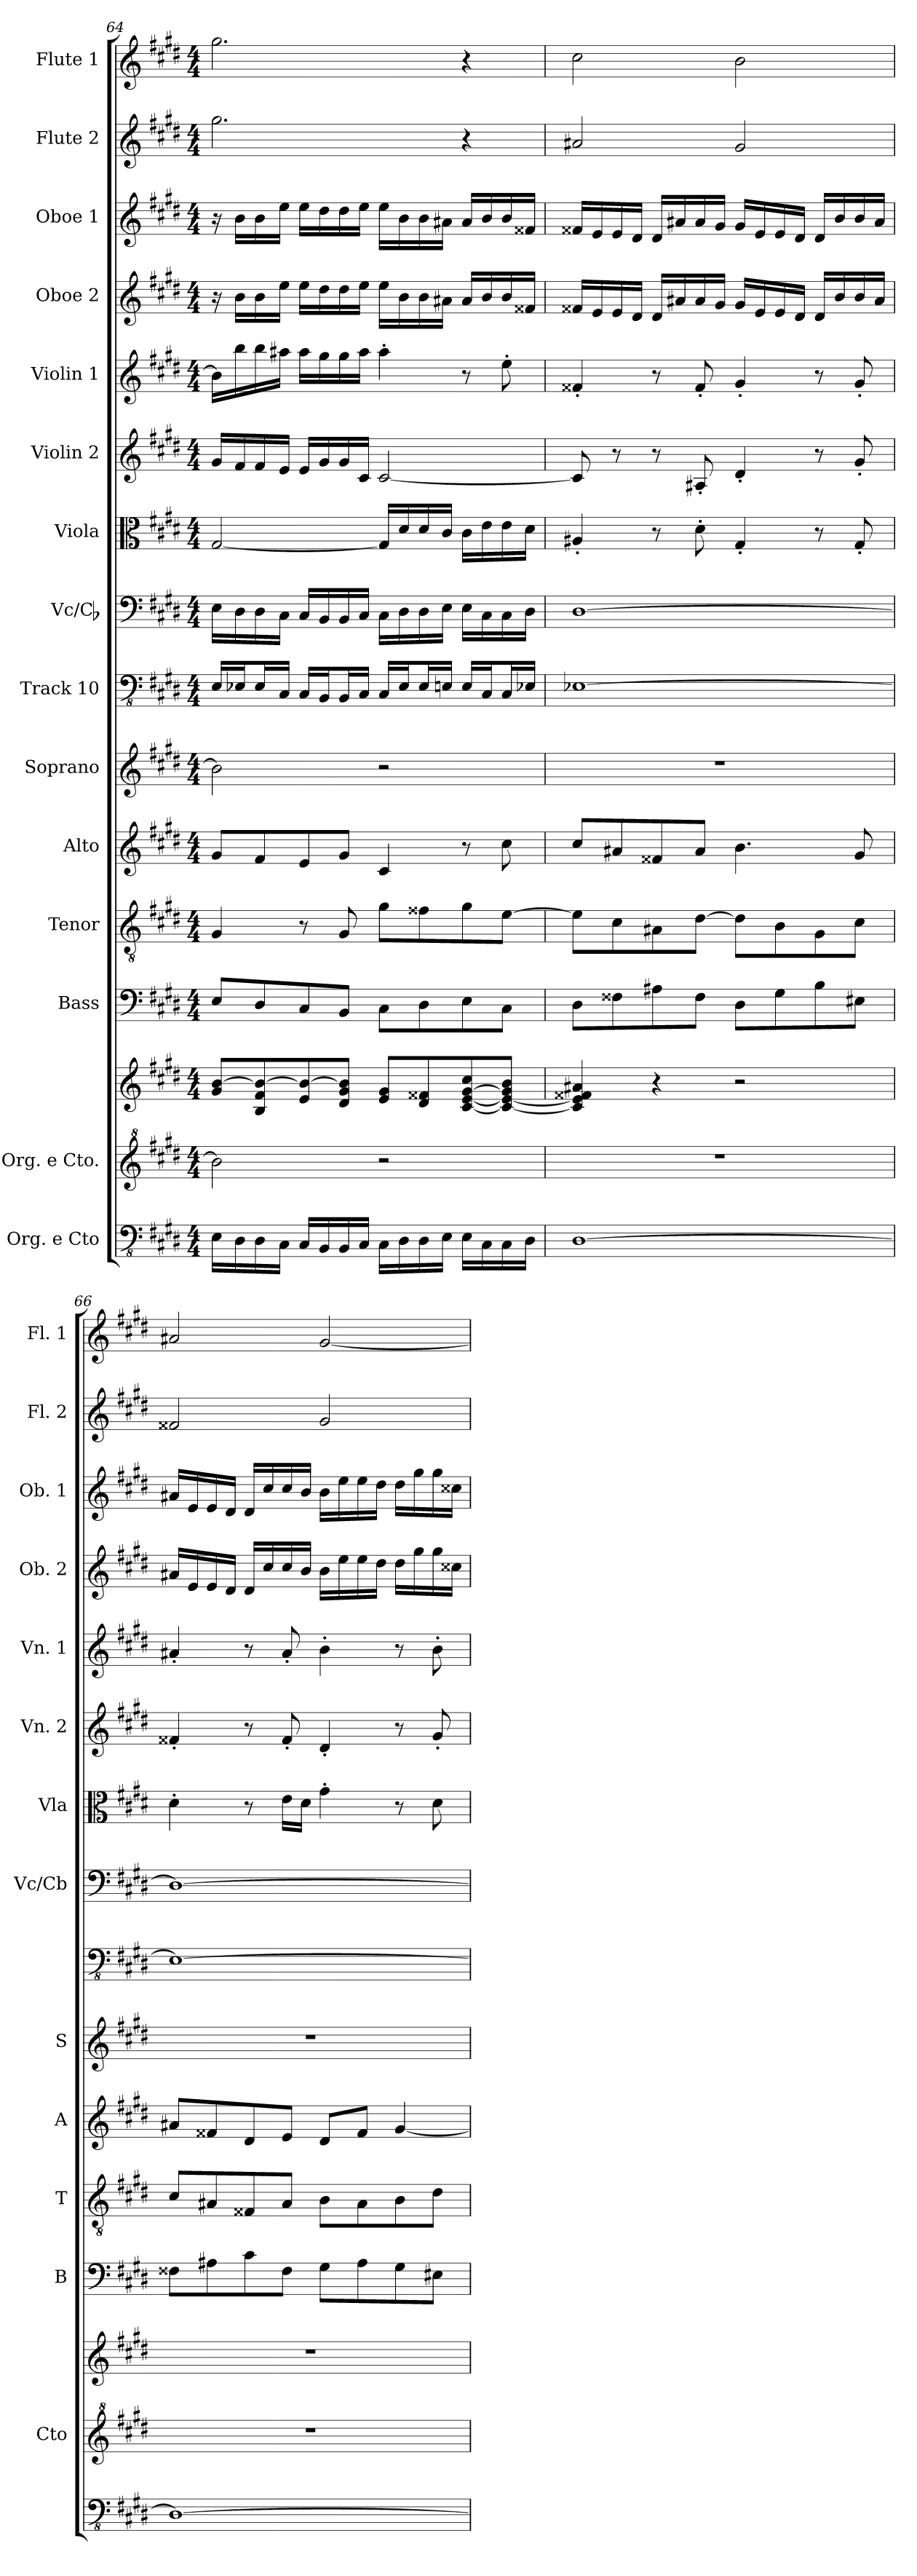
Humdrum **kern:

**kern	**kern	**kern	**kern	**kern	**kern	**kern	**kern	**kern	**kern	**kern	**kern	**kern	**kern	**kern	**kern
*part15	*part14	*part14	*part13	*part12	*part11	*part10	*part9	*part8	*part7	*part6	*part5	*part4	*part3	*part2	*part1
*staff16	*staff15	*staff14	*staff13	*staff12	*staff11	*staff10	*staff9	*staff8	*staff7	*staff6	*staff5	*staff4	*staff3	*staff2	*staff1
*I"Org. e Cto	*I"Org. e Cto.	*	*I"Bass	*I"Tenor	*I"Alto	*I"Soprano	*I"Track 10	*I"Vc/Cb	*I"Viola	*I"Violin 2	*I"Violin 1	*I"Oboe 2	*I"Oboe 1	*I"Flute 2	*I"Flute 1
*	*I'Cto	*	*I'B	*I'T	*I'A	*I'S	*	*I'Vc/Cb	*I'Vla	*I'Vn. 2	*I'Vn. 1	*I'Ob. 2	*I'Ob. 1	*I'Fl. 2	*I'Fl. 1
!!LO:PB:g=z
*clefFv4	*clefG^2	*clefG2	*clefF4	*clefGv2	*clefG2	*clefG2	*clefFv4	*clefF4	*clefC3	*clefG2	*clefG2	*clefG2	*clefG2	*clefG2	*clefG2
*k[f#c#g#d#]	*k[f#c#g#d#]	*k[f#c#g#d#]	*k[f#c#g#d#]	*k[f#c#g#d#]	*k[f#c#g#d#]	*k[f#c#g#d#]	*k[f#c#g#d#]	*k[f#c#g#d#]	*k[f#c#g#d#]	*k[f#c#g#d#]	*k[f#c#g#d#]	*k[f#c#g#d#]	*k[f#c#g#d#]	*k[f#c#g#d#]	*k[f#c#g#d#]
*M4/4	*M4/4	*M4/4	*M4/4	*M4/4	*M4/4	*M4/4	*M4/4	*M4/4	*M4/4	*M4/4	*M4/4	*M4/4	*M4/4	*M4/4	*M4/4
=64	=64	=64	=64	=64	=64	=64	=64	=64	=64	=64	=64	=64	=64	=64	=64
16EE\LL	2bb\]	8g#/ [8b/L	8E/L	4G#/	8g#/L	2b\]	16EE/LL	16E\LL	[2G#/	16g#/LL	16b\LL]	16r	16r	2.gg#\	2.gg#\
16DD#\	.	.	.	.	.	.	16EE-X/J	16D#\	.	16f#/	16bb\	16b\LL	16b\LL	.	.
16DD#\	.	8B/ 8f#/ 8b/_	8D#/	.	8f#/	.	16EE-/L	16D#\	.	16f#/	16bb\	16b\	16b\	.	.
16CC#\JJ	.	.	.	.	.	.	16CC#/JJ	16C#\JJ	.	16e/JJ	16aa#X\JJ	16ee\JJ	16ee\JJ	.	.
16CC#/LL	.	8e/ 8b/_	8C#/	8r	8e/	.	16CC#/LL	16C#/LL	.	16e/LL	16aa#\LL	16ee\LL	16ee\LL	.	.
16BBB/	.	.	.	.	.	.	16BBB/J	16BB/	.	16g#/	16gg#\	16dd#\	16dd#\	.	.
16BBB/	.	8d#/ 8g#/ 8b/]J	8BB/J	8G#/	8g#/J	.	16BBB/L	16BB/	.	16g#/	16gg#\	16dd#\	16dd#\	.	.
16CC#/JJ	.	.	.	.	.	.	16CC#/JJ	16C#/JJ	.	16c#/JJ	16aa#\JJ	16ee\JJ	16ee\JJ	.	.
16CC#\LL	2r	8e/ 8g#/L	8C#\L	8g#\L	4c#/	2r	16CC#/LL	16C#\LL	16G#/LL]	[2c#/	4aa#'\	16ee\LL	16ee\LL	.	.
16DD#\	.	.	.	.	.	.	16EE-/J	16D#\	16d#/	.	.	16b\	16b\	.	.
16DD#\	.	8d#/ 8f##X/	8D#\	8f##X\	.	.	16EE-/L	16D#\	16d#/	.	.	16b\	16b\	.	.
16EE\JJ	.	.	.	.	.	.	16EEn/JJ	16E\JJ	16c#/JJ	.	.	16a#X\JJ	16a#X\JJ	.	.
16EE\LL	.	[8c#/ [8e/ [8g#/ 8cc#/	8E\	8g#\	8r	.	16EE/LL	16E\LL	16c#\LL	.	8r	16a#/LL	16a#/LL	4r	4r
16CC#\	.	.	.	.	.	.	16CC#/J	16C#\	16e\	.	.	16b/	16b/	.	.
16CC#\	.	8c#/_ 8e/_ 8g#/] 8b/J	8C#\J	[8e\J	8cc#\	.	16CC#/L	16C#\	16e\	.	8ee'\	16b/	16b/	.	.
16DD#\JJ	.	.	.	.	.	.	16EE-X/JJ	16D#\JJ	16d#\JJ	.	.	16f##X/JJ	16f##X/JJ	.	.
=65	=65	=65	=65	=65	=65	=65	=65	=65	=65	=65	=65	=65	=65	=65	=65
[1DD#	1r	4c#/] 4e/] 4f##X/ 4a#X/	8D#\L	8e\L]	8cc#/L	1r	[1EE-X	[1D#	4A#X'/	8c#/]	4f##X'/	16f##X/LL	16f##X/LL	2a#X/	2cc#\
.	.	.	.	.	.	.	.	.	.	.	.	16e/	16e/	.	.
.	.	.	8F##X\	8c#\	8a#X/	.	.	.	.	8r	.	16e/	16e/	.	.
.	.	.	.	.	.	.	.	.	.	.	.	16d#/JJ	16d#/JJ	.	.
.	.	4r	8A#X\	8A#X\	8f##X/	.	.	.	8r	8r	8r	16d#/LL	16d#/LL	.	.
.	.	.	.	.	.	.	.	.	.	.	.	16a#X/	16a#X/	.	.
.	.	.	8F##\J	[8d#\J	8a#/J	.	.	.	8d#'\	8A#X'/	8f##'/	16a#/	16a#/	.	.
.	.	.	.	.	.	.	.	.	.	.	.	16g#/JJ	16g#/JJ	.	.
.	.	2r	8D#\L	8d#\L]	4.b\	.	.	.	4G#'/	4d#'/	4g#'/	16g#/LL	16g#/LL	2g#/	2b\
.	.	.	.	.	.	.	.	.	.	.	.	16e/	16e/	.	.
.	.	.	8G#\	8B\	.	.	.	.	.	.	.	16e/	16e/	.	.
.	.	.	.	.	.	.	.	.	.	.	.	16d#/JJ	16d#/JJ	.	.
.	.	.	8B\	8G#\	.	.	.	.	8r	8r	8r	16d#/LL	16d#/LL	.	.
.	.	.	.	.	.	.	.	.	.	.	.	16b/	16b/	.	.
.	.	.	8E#X\J	8c#\J	8g#/	.	.	.	8G#'/	8g#'/	8g#'/	16b/	16b/	.	.
.	.	.	.	.	.	.	.	.	.	.	.	16a#/JJ	16a#/JJ	.	.
!!LO:PB:g=z
=66	=66	=66	=66	=66	=66	=66	=66	=66	=66	=66	=66	=66	=66	=66	=66
1DD#_	1r	1r	8F##X\L	8c#/L	8a#X/L	1r	1EE-_	1D#_	4d#'\	4f##X'/	4a#X'/	16a#X/LL	16a#X/LL	2f##X/	2a#X/
.	.	.	.	.	.	.	.	.	.	.	.	16e/	16e/	.	.
.	.	.	8A#X\	8A#X/	8f##X/	.	.	.	.	.	.	16e/	16e/	.	.
.	.	.	.	.	.	.	.	.	.	.	.	16d#/JJ	16d#/JJ	.	.
.	.	.	8c#\	8F##X/	8d#/	.	.	.	8r	8r	8r	16d#/LL	16d#/LL	.	.
.	.	.	.	.	.	.	.	.	.	.	.	16cc#/	16cc#/	.	.
.	.	.	8F##\J	8A#/J	8e/J	.	.	.	16e\LL	8f##'/	8a#'/	16cc#/	16cc#/	.	.
.	.	.	.	.	.	.	.	.	16d#\JJ	.	.	16b/JJ	16b/JJ	.	.
.	.	.	8G#\L	8B\L	8d#/L	.	.	.	4g#'\	4d#'/	4b'\	16b\LL	16b\LL	2g#/	[2g#/
.	.	.	.	.	.	.	.	.	.	.	.	16ee\	16ee\	.	.
.	.	.	8A#\	8A#\	8f##/J	.	.	.	.	.	.	16ee\	16ee\	.	.
.	.	.	.	.	.	.	.	.	.	.	.	16dd#\JJ	16dd#\JJ	.	.
.	.	.	8G#\	8B\	[4g#/	.	.	.	8r	8r	8r	16dd#\LL	16dd#\LL	.	.
.	.	.	.	.	.	.	.	.	.	.	.	16gg#\	16gg#\	.	.
.	.	.	8E#X\J	8d#\J	.	.	.	.	8d#\	8g#'/	8b'\	16gg#\	16gg#\	.	.
.	.	.	.	.	.	.	.	.	.	.	.	16cc##X\JJ	16cc##X\JJ	.	.
=	=	=	=	=	=	=	=	=	=	=	=	=	=	=	=
*-	*-	*-	*-	*-	*-	*-	*-	*-	*-	*-	*-	*-	*-	*-	*-
